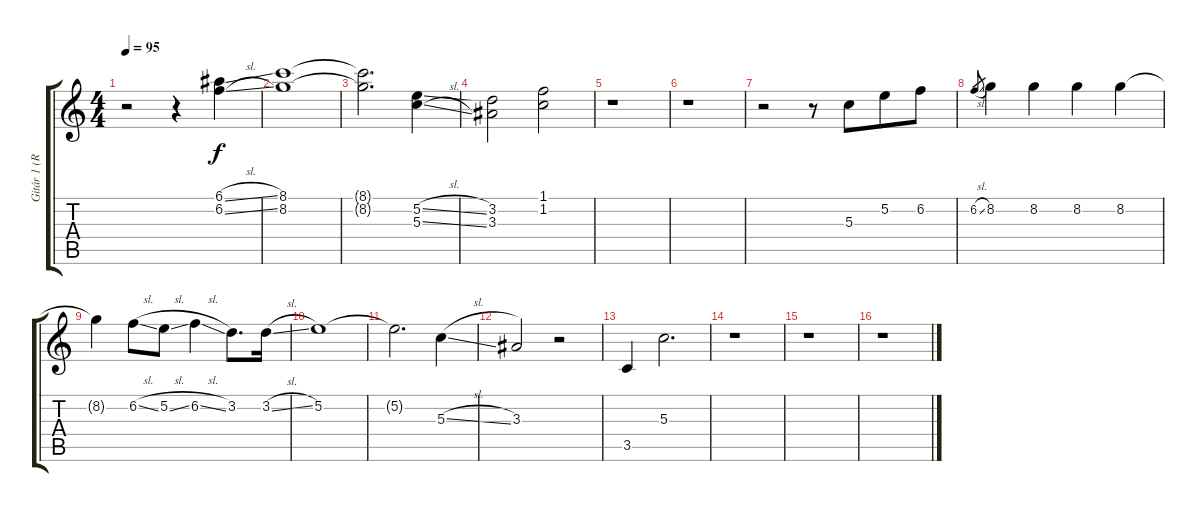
\track ("Gitár 1 (Ritchie Blackmore)" "Gitár 1 (R") {instrument distortionguitar}
\staff {score tabs}
\tuning (E4 B3 G3 D3 A2 E2) {hide}
\ts (4 4)
\tempo 95
\clef g2
\ks c
r.2{dy f} r.4 (6.1{sl} 6.2{sl}).4 |
(8.1 8.2).1 |
(8.1{t} 8.2{t}).2{d} (5.2{sl} 5.3{sl}).4 |
(3.2 3.3).2 (1.1 1.2).2 |
r.1 |
r.1 |
r.2 r.8 5.3.8{beam merge} 5.2.8 6.2.8 |
6.2{sl}.8{gr} 8.2.4 8.2.4 8.2.4 8.2.4 |
8.2{t}.4 6.2{sl}.8 5.2{sl}.8 6.2{sl}.4 3.2.8{d} 3.2{sl}.16 |
5.2.1 |
5.2{t}.2{d} 5.3{sl}.4 |
3.3.2 r.2 |
3.5.4 5.3.2{d} |
r.1 |
r.1 |
r.1
